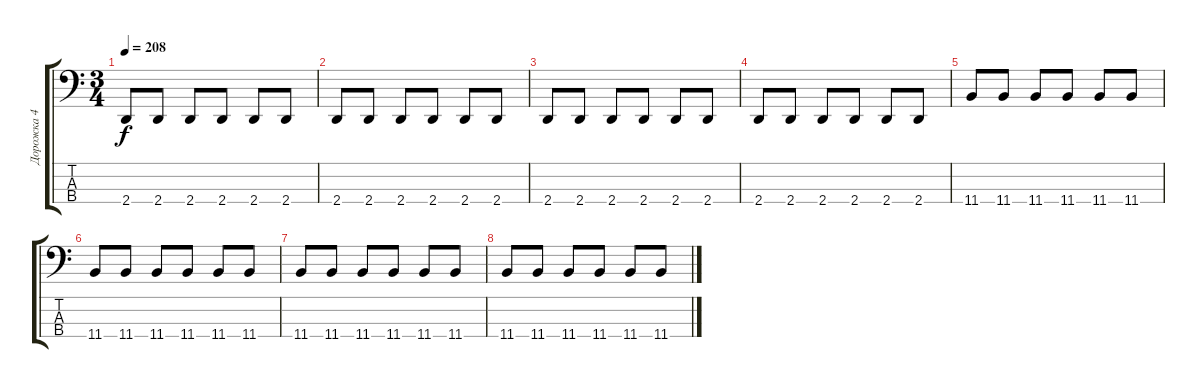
\track ("Дорожка 4" "Дорожка 4") {instrument electricbasspick}
\staff {score tabs}
\tuning (F2 C2 G1 C1) {hide}
\ts (3 4)
\tempo 208
\clef f4
\ks c
2.4.8{dy f} 2.4.8 2.4.8 2.4.8 2.4.8 2.4.8 |
2.4.8 2.4.8 2.4.8 2.4.8 2.4.8 2.4.8 |
2.4.8 2.4.8 2.4.8 2.4.8 2.4.8 2.4.8 |
2.4.8 2.4.8 2.4.8 2.4.8 2.4.8 2.4.8 |
11.4.8 11.4.8 11.4.8 11.4.8 11.4.8 11.4.8 |
11.4.8 11.4.8 11.4.8 11.4.8 11.4.8 11.4.8 |
11.4.8 11.4.8 11.4.8 11.4.8 11.4.8 11.4.8 |
11.4.8 11.4.8 11.4.8 11.4.8 11.4.8 11.4.8
